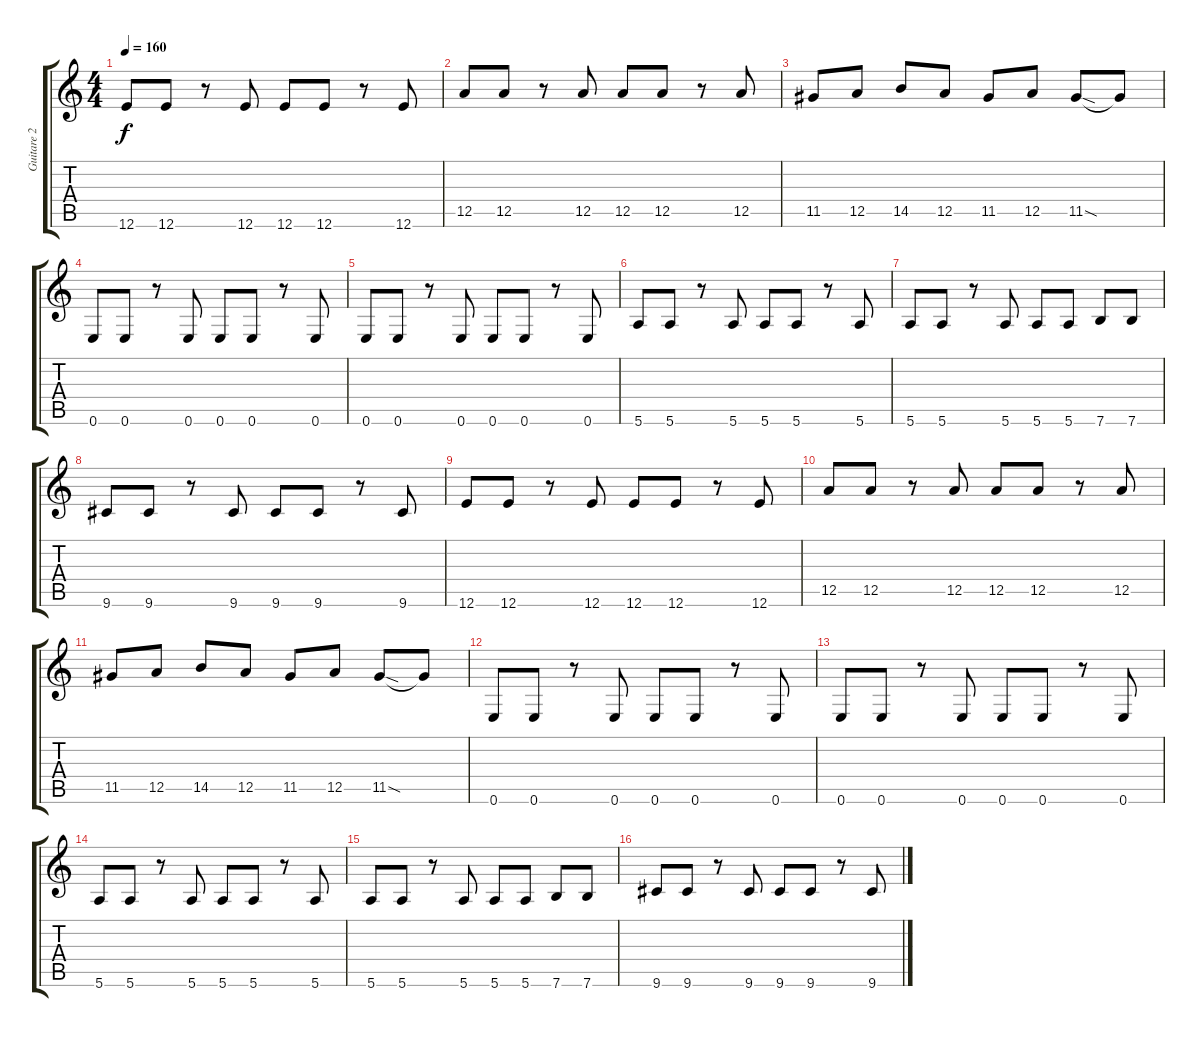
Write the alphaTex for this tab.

\track ("Guitare 2" "Guitare 2") {instrument distortionguitar}
\staff {score tabs}
\tuning (E4 B3 G3 D3 A2 E2) {hide}
\ts (4 4)
\tempo 160
\clef g2
\ks c
12.6.8{dy f} 12.6.8 r.8 12.6.8 12.6.8 12.6.8 r.8 12.6.8 |
12.5.8 12.5.8 r.8 12.5.8 12.5.8 12.5.8 r.8 12.5.8 |
11.5.8 12.5.8 14.5.8 12.5.8 11.5.8 12.5.8 11.5{sod}.8 11.5{t}.8 |
0.6.8 0.6.8 r.8 0.6.8 0.6.8 0.6.8 r.8 0.6.8 |
0.6.8 0.6.8 r.8 0.6.8 0.6.8 0.6.8 r.8 0.6.8 |
5.6.8 5.6.8 r.8 5.6.8 5.6.8 5.6.8 r.8 5.6.8 |
5.6.8 5.6.8 r.8 5.6.8 5.6.8 5.6.8 7.6.8 7.6.8 |
9.6.8 9.6.8 r.8 9.6.8 9.6.8 9.6.8 r.8 9.6.8 |
12.6.8 12.6.8 r.8 12.6.8 12.6.8 12.6.8 r.8 12.6.8 |
12.5.8 12.5.8 r.8 12.5.8 12.5.8 12.5.8 r.8 12.5.8 |
11.5.8 12.5.8 14.5.8 12.5.8 11.5.8 12.5.8 11.5{sod}.8 11.5{t}.8 |
0.6.8 0.6.8 r.8 0.6.8 0.6.8 0.6.8 r.8 0.6.8 |
0.6.8 0.6.8 r.8 0.6.8 0.6.8 0.6.8 r.8 0.6.8 |
5.6.8 5.6.8 r.8 5.6.8 5.6.8 5.6.8 r.8 5.6.8 |
5.6.8 5.6.8 r.8 5.6.8 5.6.8 5.6.8 7.6.8 7.6.8 |
9.6.8 9.6.8 r.8 9.6.8 9.6.8 9.6.8 r.8 9.6.8
